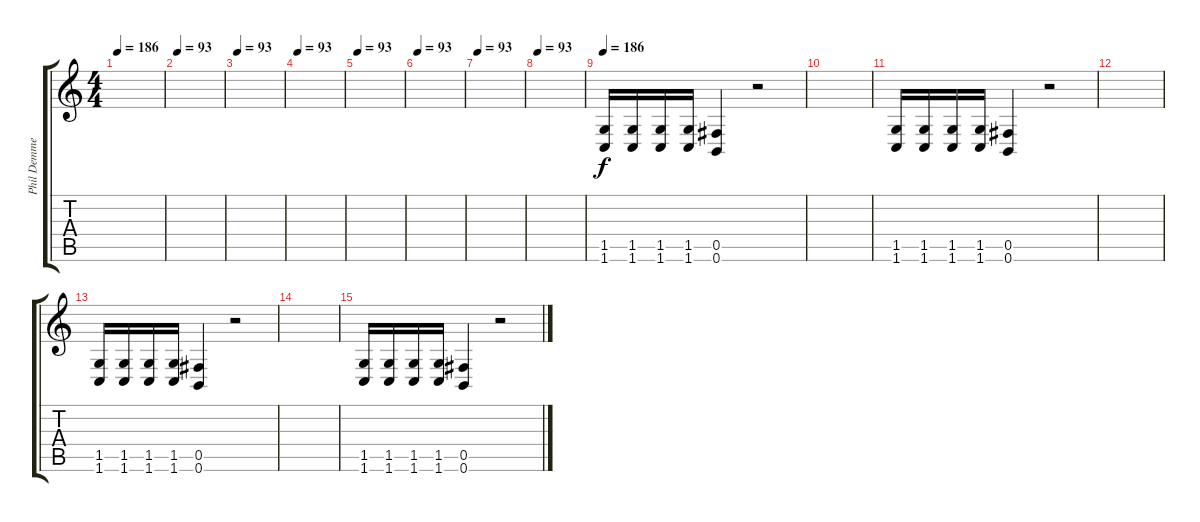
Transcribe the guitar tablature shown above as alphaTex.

\track ("Phil Demmel" "Phil Demme") {instrument distortionguitar}
\staff {score tabs}
\tuning (Db4 Ab3 E3 B2 Gb2 B1) {hide}
\ts (4 4)
\tempo 186
\tempo 93
\tempo 186
\clef g2
\ks c
|
\tempo 93
|
\tempo 93
|
\tempo 93
|
\tempo 93
|
\tempo 93
|
\tempo 93
|
\tempo 93
|
\tempo 186
(1.5 1.6).16 (1.5 1.6).16 (1.5 1.6).16 (1.5 1.6).16 (0.5 0.6).4 r.2 |
|
(1.5 1.6).16 (1.5 1.6).16 (1.5 1.6).16 (1.5 1.6).16 (0.5 0.6).4 r.2 |
|
(1.5 1.6).16 (1.5 1.6).16 (1.5 1.6).16 (1.5 1.6).16 (0.5 0.6).4 r.2 |
|
(1.5 1.6).16 (1.5 1.6).16 (1.5 1.6).16 (1.5 1.6).16 (0.5 0.6).4 r.2
